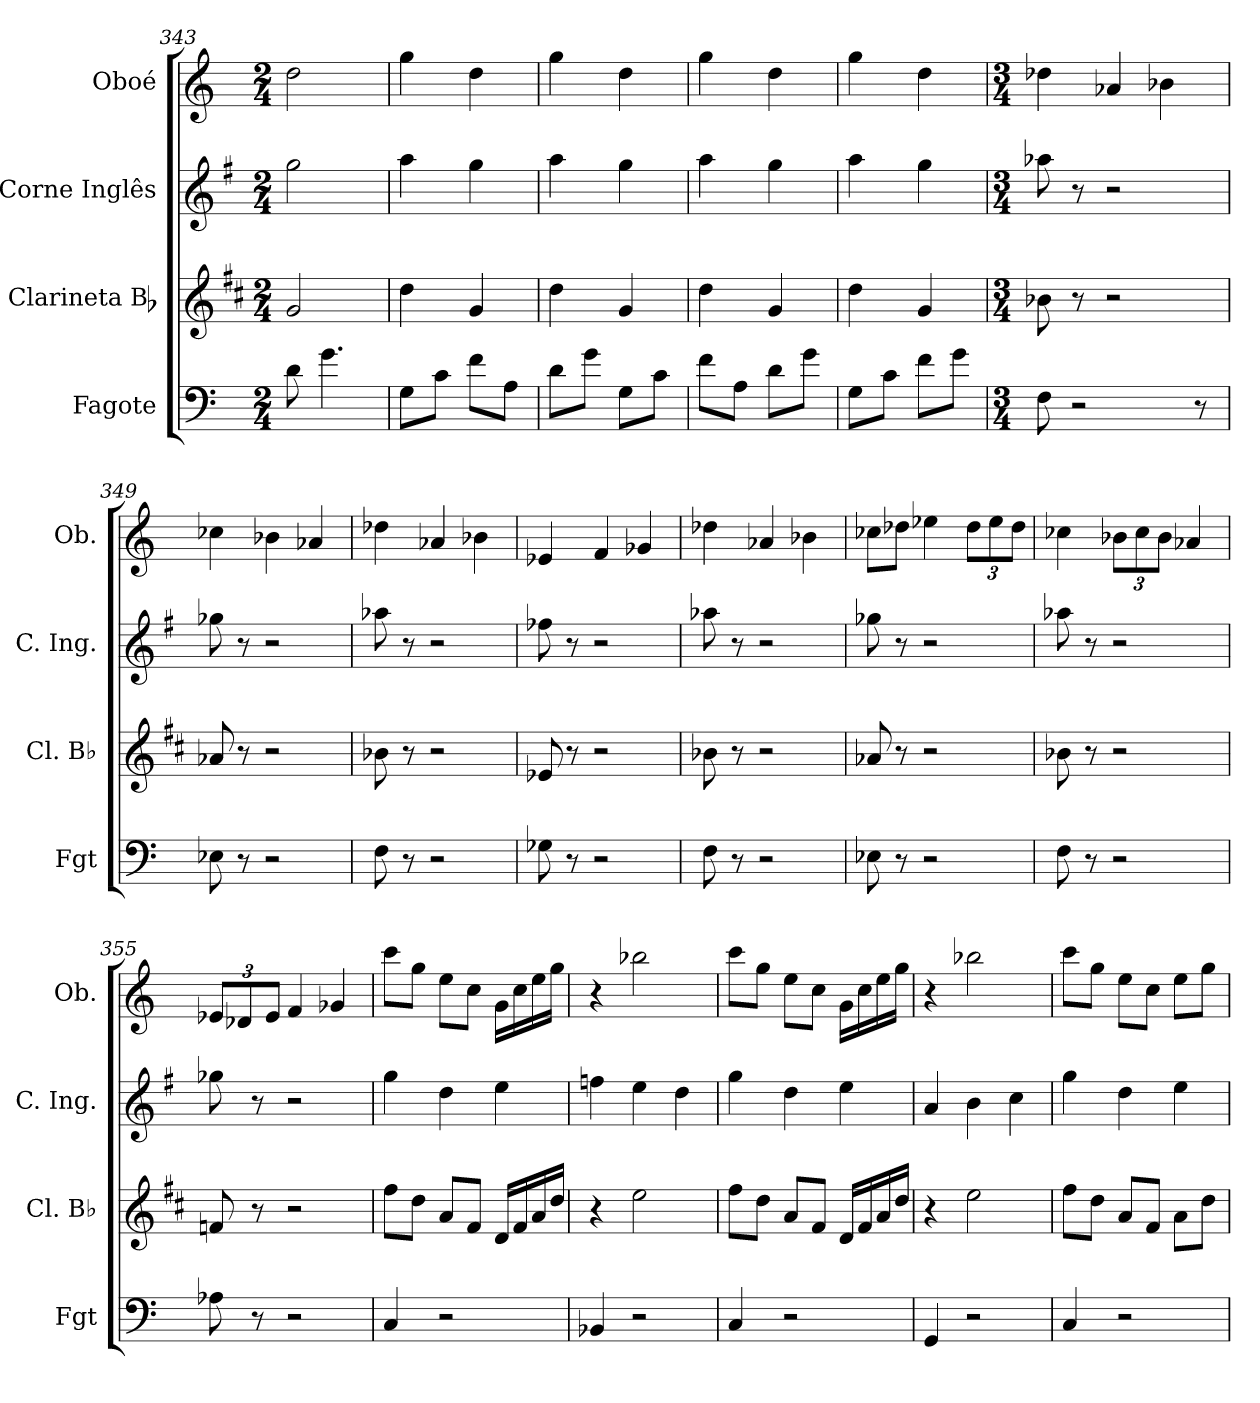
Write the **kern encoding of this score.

**kern	**kern	**kern	**kern
*part4	*part3	*part2	*part1
*staff4	*staff3	*staff2	*staff1
*I"Fagote	*I"Clarineta Bb	*I"Corne Inglês	*I"Oboé
*I'Fgt	*I'Cl. Bb	*I'C. Ing.	*I'Ob.
*clefF4	*clefG2	*clefG2	*clefG2
*	*ITrd1c2	*ITrd4c7	*
*k[]	*k[]	*k[]	*k[]
*M2/4	*M2/4	*M2/4	*M2/4
=343	=343	=343	=343
8d\	2f/	2cc\	2dd\
4.g\	.	.	.
=344	=344	=344	=344
8G\L	4cc\	4dd\	4gg\
8c\J	.	.	.
8f\L	4f/	4cc\	4dd\
8A\J	.	.	.
!!LO:PB:g=z
=345	=345	=345	=345
8d\L	4cc\	4dd\	4gg\
8g\J	.	.	.
8G\L	4f/	4cc\	4dd\
8c\J	.	.	.
=346	=346	=346	=346
8f\L	4cc\	4dd\	4gg\
8A\J	.	.	.
8d\L	4f/	4cc\	4dd\
8g\J	.	.	.
=347	=347	=347	=347
8G\L	4cc\	4dd\	4gg\
8c\J	.	.	.
8f\L	4f/	4cc\	4dd\
8g\J	.	.	.
=348	=348	=348	=348
!!LO:REH:place=s1:a:B:fs=14:t=XV
*M3/4	*M3/4	*M3/4	*M3/4
*	*	*	*MM140
8F\	8a-X\	8dd-X\	4dd-X\
2r	8r	8r	.
.	2r	2r	4a-X/
.	.	.	4b-X\
8r	.	.	.
=349	=349	=349	=349
8E-X\	8g-X/	8cc-X\	4cc-X\
8r	8r	8r	.
2r	2r	2r	4b-X\
.	.	.	4a-X/
=350	=350	=350	=350
8F\	8a-X\	8dd-X\	4dd-X\
8r	8r	8r	.
2r	2r	2r	4a-X/
.	.	.	4b-X\
=351	=351	=351	=351
8G-X\	8d-X/	8b--X\	4e-X/
8r	8r	8r	.
2r	2r	2r	4f/
.	.	.	4g-X/
!!LO:LB:g=z
=352	=352	=352	=352
8F\	8a-X\	8dd-X\	4dd-X\
8r	8r	8r	.
2r	2r	2r	4a-X/
.	.	.	4b-X\
=353	=353	=353	=353
8E-X\	8g-X/	8cc-X\	8cc-X\L
8r	8r	8r	8dd-X\J
2r	2r	2r	4ee-X\
*	*	*	*Xbrackettup
.	.	.	12dd-\L
.	.	.	12ee-\
.	.	.	12dd-\J
=354	=354	=354	=354
8F\	8a-X\	8dd-X\	4cc-X\
8r	8r	8r	.
2r	2r	2r	12b-X\L
.	.	.	12cc-\
.	.	.	12b-\J
.	.	.	4a-X/
=355	=355	=355	=355
8A-X\	8e-X/	8cc-X\	12e-X/L
.	.	.	12d-X/
8r	8r	8r	.
.	.	.	12e-/J
2r	2r	2r	4f/
.	.	.	4g-X/
=356	=356	=356	=356
4C/	8ee\L	4cc\	8ccc\L
.	8cc\J	.	8gg\J
2r	8g/L	4g\	8ee\L
.	8e/J	.	8cc\J
.	16c/LL	4a\	16g\LL
.	16e/	.	16cc\
.	16g/	.	16ee\
.	16cc/JJ	.	16gg\JJ
=357	=357	=357	=357
4BB-X/	4r	4b-X\	4r
2r	2dd\	4a\	2bb-X\
.	.	4g\	.
!!LO:LB:g=z
=358	=358	=358	=358
4C/	8ee\L	4cc\	8ccc\L
.	8cc\J	.	8gg\J
2r	8g/L	4g\	8ee\L
.	8e/J	.	8cc\J
.	16c/LL	4a\	16g\LL
.	16e/	.	16cc\
.	16g/	.	16ee\
.	16cc/JJ	.	16gg\JJ
=359	=359	=359	=359
4GG/	4r	4d/	4r
2r	2dd\	4e\	2bb-X\
.	.	4f\	.
=360	=360	=360	=360
4C/	8ee\L	4cc\	8ccc\L
.	8cc\J	.	8gg\J
2r	8g/L	4g\	8ee\L
.	8e/J	.	8cc\J
.	8g\L	4a\	8ee\L
.	8cc\J	.	8gg\J
=	=	=	=
*-	*-	*-	*-
